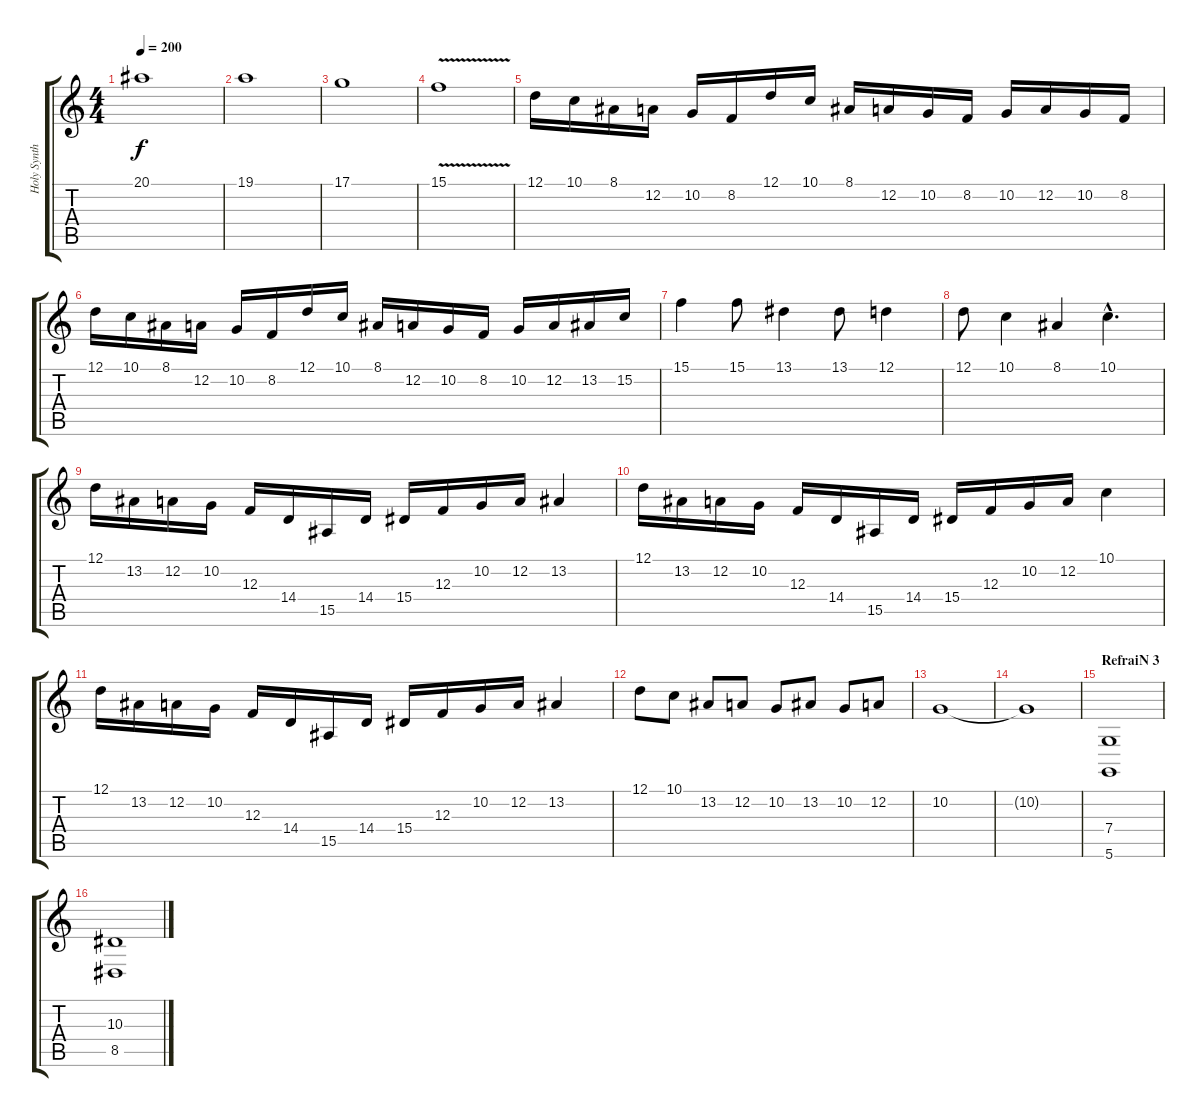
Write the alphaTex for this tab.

\track ("Holy Synthé" "Holy Synth") {instrument lead1square}
\staff {score tabs}
\tuning (D4 A3 F3 C3 G2 D2) {hide}
\ts (4 4)
\tempo 200
\clef g2
\ks c
20.1.1{dy f} |
19.1.1 |
17.1.1 |
15.1{v}.1 |
12.1.16{volume 12 instrument stringensemble1} 10.1.16 8.1.16 12.2.16 10.2.16 8.2.16 12.1.16 10.1.16 8.1.16 12.2.16 10.2.16 8.2.16 10.2.16 12.2.16 10.2.16 8.2.16 |
12.1.16 10.1.16 8.1.16 12.2.16 10.2.16 8.2.16 12.1.16 10.1.16 8.1.16 12.2.16 10.2.16 8.2.16 10.2.16 12.2.16 13.2.16 15.2.16 |
15.1.4 15.1.8 13.1.4 13.1.8 12.1.4 |
12.1.8 10.1.4 8.1.4 10.1{hac}.4{d} |
12.1.16{volume 16} 13.2.16 12.2.16 10.2.16 12.3.16 14.4.16 15.5.16 14.4.16 15.4.16 12.3.16 10.2.16 12.2.16 13.2.4 |
12.1.16 13.2.16 12.2.16 10.2.16 12.3.16 14.4.16 15.5.16 14.4.16 15.4.16 12.3.16 10.2.16 12.2.16 10.1.4 |
12.1.16 13.2.16 12.2.16 10.2.16 12.3.16 14.4.16 15.5.16 14.4.16 15.4.16 12.3.16 10.2.16 12.2.16 13.2.4 |
12.1.8 10.1.8 13.2.8 12.2.8 10.2.8 13.2.8 10.2.8 12.2.8 |
10.2.1 |
10.2{t}.1 |
\section ("" "RefraiN 3")
(7.4 5.6).1{volume 13 instrument choiraahs} |
(10.3 8.5).1
